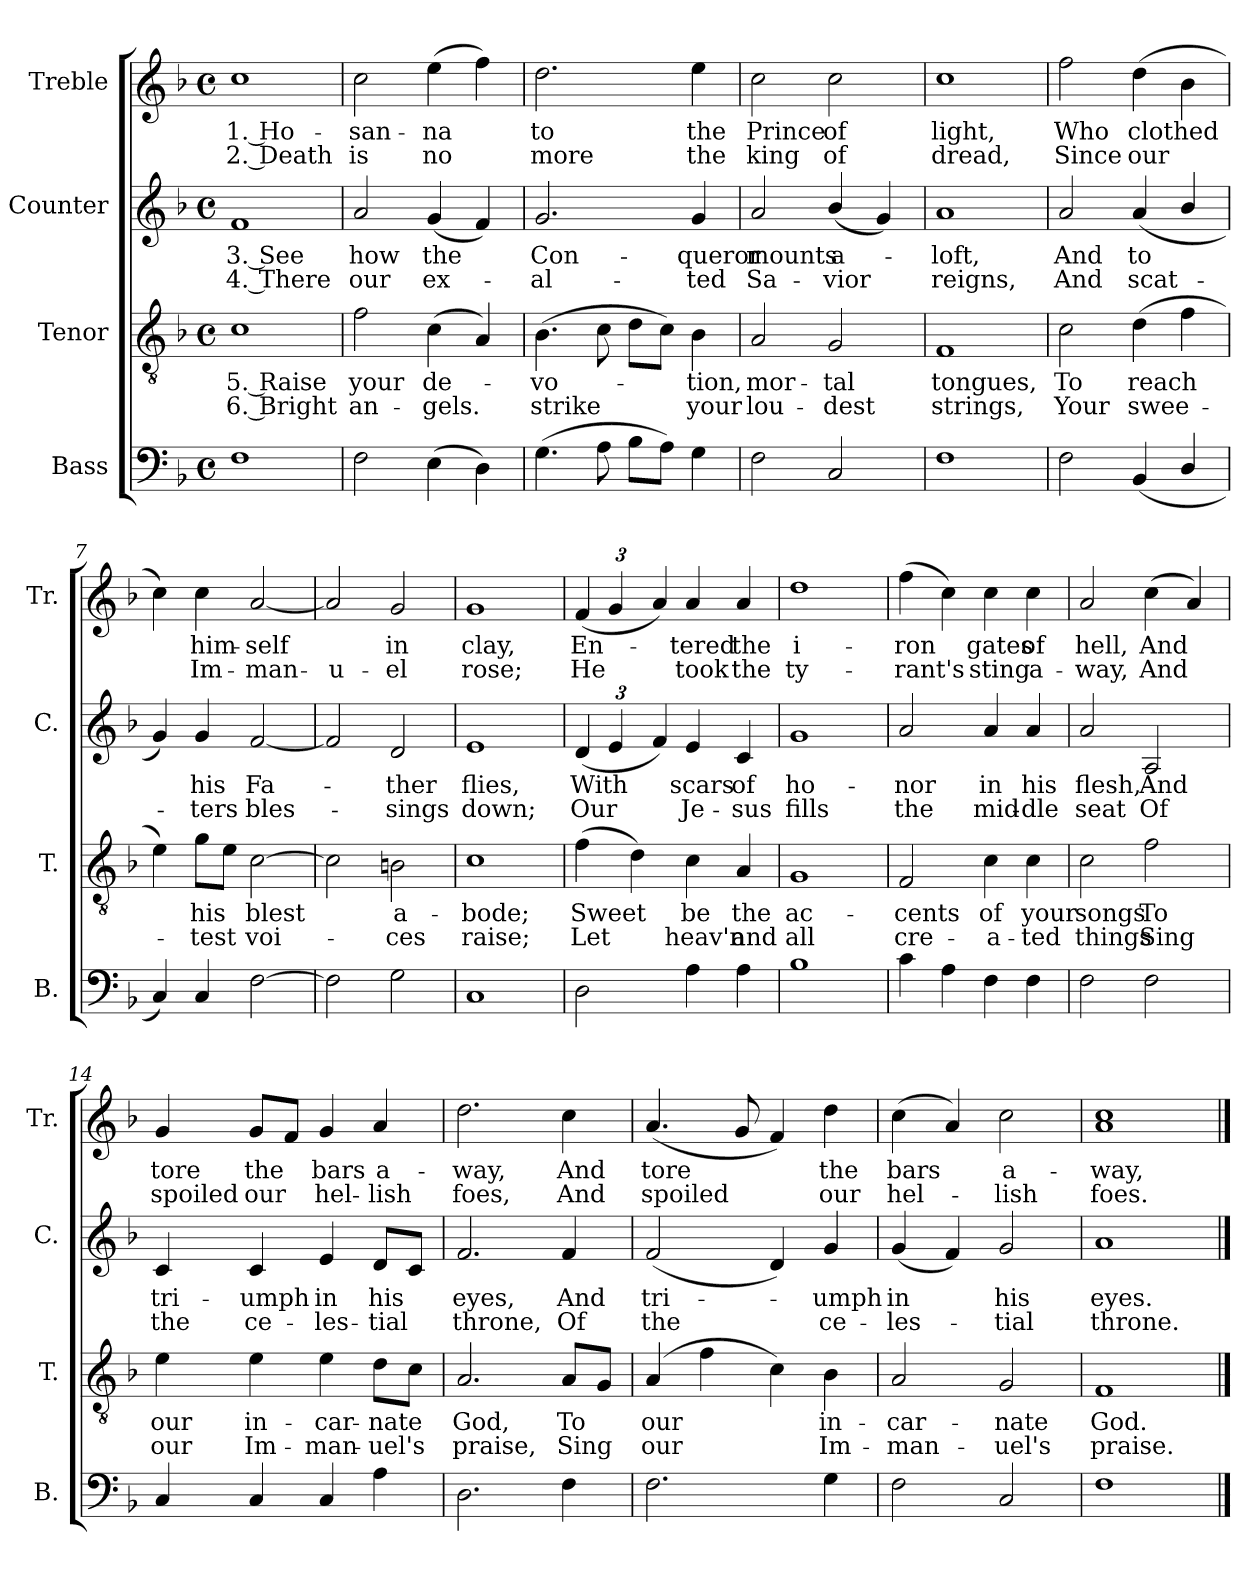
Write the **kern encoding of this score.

**kern	**kern	**text	**text	**kern	**text	**text	**kern	**text	**text
*part4	*part3	*part3	*part3	*part2	*part2	*part2	*part1	*part1	*part1
*staff4	*staff3	*staff3	*staff3	*staff2	*staff2	*staff2	*staff1	*staff1	*staff1
*I"Bass	*I"Tenor	*	*	*I"Counter	*	*	*I"Treble	*	*
*I'B.	*I'T.	*	*	*I'C.	*	*	*I'Tr.	*	*
*clefF4	*clefGv2	*	*	*clefG2	*	*	*clefG2	*	*
*k[b-]	*k[b-]	*	*	*k[b-]	*	*	*k[b-]	*	*
*M4/4	*M4/4	*	*	*M4/4	*	*	*M4/4	*	*
*met(c)	*met(c)	*	*	*met(c)	*	*	*met(c)	*	*
*MM120	*MM120	*	*	*MM120	*	*	*MM120	*	*
=1	=1	=1	=1	=1	=1	=1	=1	=1	=1
1F	1c	5. Raise	6. Bright	1f	3. See	4. There	1cc	1. Ho-	2. Death
=2	=2	=2	=2	=2	=2	=2	=2	=2	=2
2F\	2f\	your	an-	2a/	how	our	2cc\	-san-	is
(4E\	(4c\	de-	-gels.	(4g/	the	ex-	(4ee\	-na	no
4D\)	4A/)	.	.	4f/)	.	.	4ff\)	.	.
=3	=3	=3	=3	=3	=3	=3	=3	=3	=3
(4.G\	(4.B-\	-vo-	strike	2.g/	Con-	-al-	2.dd\	to	more
8A\	8c\	.	.	.	.	.	.	.	.
8B-\L	8d\L	.	.	.	.	.	.	.	.
8A\J)	8c\J)	.	.	.	.	.	.	.	.
4G\	4B-\	-tion,	your	4g/	-queror	-ted	4ee\	the	the
=4	=4	=4	=4	=4	=4	=4	=4	=4	=4
2F\	2A/	mor-	lou-	2a/	mounts	Sa-	2cc\	Prince	king
2C/	2G/	-tal	-dest	(4b-/	a-	-vior	2cc\	of	of
.	.	.	.	4g/)	.	.	.	.	.
=5	=5	=5	=5	=5	=5	=5	=5	=5	=5
1F	1F	tongues,	strings,	1a	-loft,	reigns,	1cc	light,	dread,
=6	=6	=6	=6	=6	=6	=6	=6	=6	=6
2F\	2c\	To	Your	2a/	And	And	2ff\	Who	Since
(4BB-/	(4d\	reach	swee-	(4a/	to	scat-	(4dd\	clothed	our
4D/	4f\	.	.	4b-/	.	.	4b-\	.	.
=7	=7	=7	=7	=7	=7	=7	=7	=7	=7
4C/)	4e\)	.	.	4g/)	.	.	4cc\)	.	.
4C/	8g\L	his	-test	4g/	his	-ters	4cc\	him-	Im-
.	8e\J	.	.	.	.	.	.	.	.
[2F\	[2c\	blest	voi-	[2f/	Fa-	bles-	[2a/	-self	-man-
=8	=8	=8	=8	=8	=8	=8	=8	=8	=8
2F\]	2c\]	.	.	2f/]	.	.	2a/]	.	-u-
2G\	2Bn\	a-	-ces	2d/	-ther	-sings	2g/	in	-el
=9	=9	=9	=9	=9	=9	=9	=9	=9	=9
1C	1c	-bode;	raise;	1e	flies,	down;	1g	clay,	rose;
!!LO:LB:g=z
=10	=10	=10	=10	=10	=10	=10	=10	=10	=10
*	*	*	*	*Xbrackettup	*	*	*Xbrackettup	*	*
2D\	(4f\	Sweet	Let	(6d/	With	Our	(6f/	En-	He
.	.	.	.	6e/	.	.	6g/	.	.
.	4d\)	.	.	.	.	.	.	.	.
.	.	.	.	6f/)	.	.	6a/)	.	.
4A\	4c\	be	heav'n	4e/	scars	Je-	4a/	-tered	took
4A\	4A/	the	and	4c/	of	-sus	4a/	the	the
=11	=11	=11	=11	=11	=11	=11	=11	=11	=11
1B-	1G	ac-	all	1g	ho-	fills	1dd	i-	ty-
=12	=12	=12	=12	=12	=12	=12	=12	=12	=12
4c\	2F/	-cents	cre-	2a/	-nor	the	(4ff\	-ron	-rant's
4A\	.	.	.	.	.	.	4cc\)	.	.
4F\	4c\	of	-a-	4a/	in	mid-	4cc\	gates	sting
4F\	4c\	your	-ted	4a/	his	-dle	4cc\	of	a-
=13	=13	=13	=13	=13	=13	=13	=13	=13	=13
2F\	2c\	songs	things	2a/	flesh,	seat	2a/	hell,	-way,
2F\	2f\	To	Sing	2A/	And	Of	(4cc\	And	And
.	.	.	.	.	.	.	4a/)	.	.
=14	=14	=14	=14	=14	=14	=14	=14	=14	=14
4C/	4e\	our	our	4c/	tri-	the	4g/	tore	spoiled
4C/	4e\	in-	Im-	4c/	-umph	ce-	8g/L	the	our
.	.	.	.	.	.	.	8f/J	.	.
4C/	4e\	-car-	-man-	4e/	in	-les-	4g/	bars	hel-
4A\	8d\L	-nate	-uel's	8d/L	his	-tial	4a/	a-	-lish
.	8c\J	.	.	8c/J	.	.	.	.	.
=15	=15	=15	=15	=15	=15	=15	=15	=15	=15
2.D\	2.A/	God,	praise,	2.f/	eyes,	throne,	2.dd\	-way,	foes,
4F\	8A/L	To	Sing	4f/	And	Of	4cc\	And	And
.	8G/J	.	.	.	.	.	.	.	.
=16	=16	=16	=16	=16	=16	=16	=16	=16	=16
2.F\	(4A/	our	our	(2f/	tri-	the	(4.a/	tore	spoiled
.	4f\	.	.	.	.	.	.	.	.
.	.	.	.	.	.	.	8g/	.	.
.	4c\)	.	.	4d/)	.	.	4f/)	.	.
4G\	4B-\	in-	Im-	4g/	-umph	ce-	4dd\	the	our
!!LO:LB:g=z
=17	=17	=17	=17	=17	=17	=17	=17	=17	=17
2F\	2A/	-car-	-man-	(4g/	in	-les-	(4cc\	bars	hel-
.	.	.	.	4f/)	.	.	4a/)	.	.
2C/	2G/	-nate	-uel's	2g/	his	-tial	2cc\	a-	-lish
=18	=18	=18	=18	=18	=18	=18	=18	=18	=18
1F	1F	God.	praise.	1a	eyes.	throne.	1a 1cc	-way,	foes.
==	==	==	==	==	==	==	==	==	==
*-	*-	*-	*-	*-	*-	*-	*-	*-	*-
